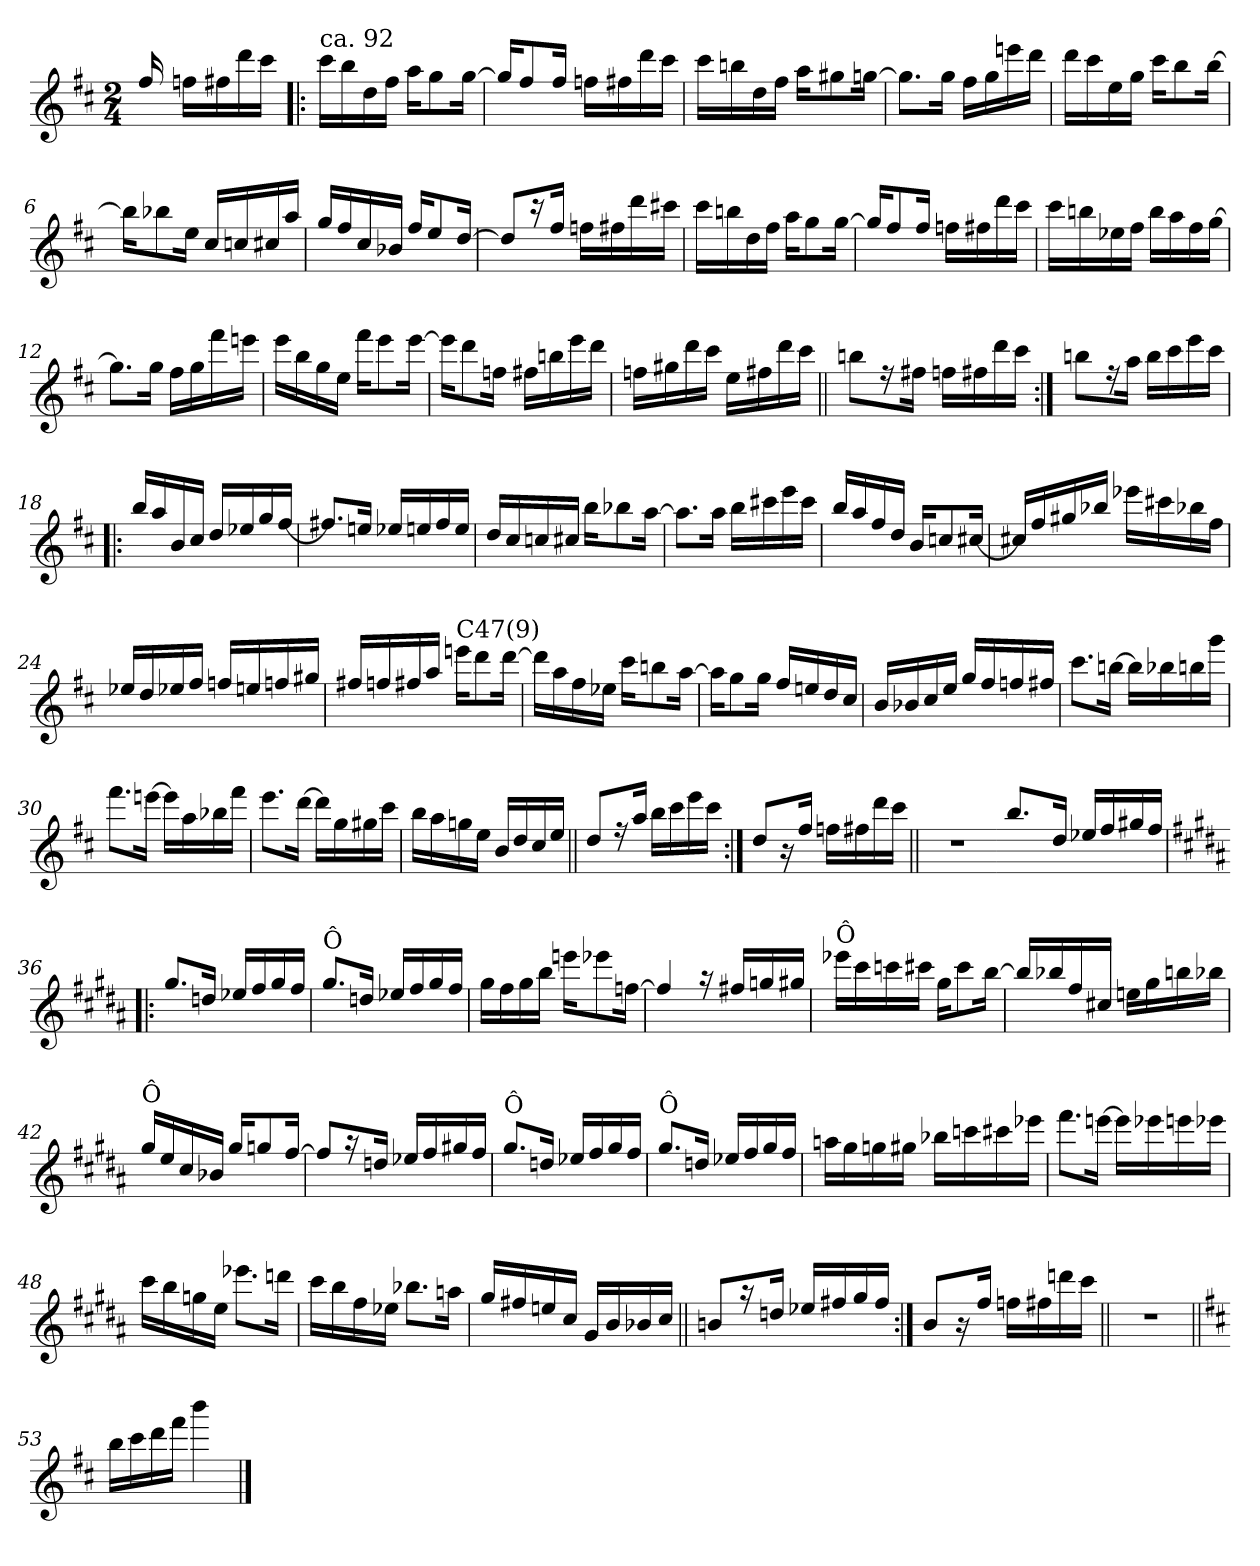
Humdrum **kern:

**kern
*part1
*staff1
*clefG2
*k[f#c#]
*D:
*M2/4
=
16ff#/
16ffn\LL
16ff#X\
16ddd\
16ccc#\JJ
=1!|:
*^
!LO:TX:a:t=ca. 92	!
16ccc#\LL	4B/yy
16bb\	.
16dd\	.
16ff#\JJ	.
16aa\KL	4c#/yy
8gg\	.
[<16gg\Jk	.
=2	=2
16gg/KL]	4d/yy
8ff#/	.
16ff#/Jk	.
16ffn\LL	4e/yy
16ff#X\	.
16ddd\	.
16ccc#\JJ	.
=3	=3
16ccc#\LL	4d/yy
16bbn\	.
16dd\	.
16ff#\JJ	.
16aa\KL	4e-X/yy
8gg#X\	.
[<16ggn\Jk	.
!!LO:LB:g=z	!!
=4	=4
8.gg\L]	4e/yy
16gg\Jk	.
16ff#\LL	4d/yy
16gg\	.
16eeen\	.
16ddd\JJ	.
=5	=5
16ddd\LL	4c#/yy
16ccc#\	.
16ee\	.
16gg\JJ	.
16ccc#\KL	4B/yy
8bb\	.
[<16bb\Jk	.
=6	=6
16bb\KL]	2B-X/yy
8bb-X\	.
16ee\Jk	.
16cc#/LL	.
16ccn/	.
16cc#X/	.
16aa/JJ	.
=7	=7
16gg/LL	4c#/yy
16ff#/	.
16cc#/	.
16b-X/JJ	.
16ff#/KL	4cn/yy
8ee/	.
[>16dd/Jk	.
!!LO:LB:g=z	!!
=8	=8
8dd/L]	4Bn/yy
16r	.
16ff#/Jk	.
16ffn\LL	4f#X/yy
16ff#X\	.
16ddd\	.
16ccc#X\JJ	.
=9	=9
16ccc#\LL	4ryy
16bbn\	.
16dd\	.
16ff#\JJ	.
16aa\KL	4ryy
8gg\	.
[<16gg\Jk	.
=10	=10
16gg/KL]	4ryy
8ff#/	.
16ff#/Jk	.
16ffn\LL	4ryy
16ff#X\	.
16ddd\	.
16ccc#\JJ	.
=11	=11
16ccc#\LL	2ryy
16bbn\	.
16ee-X\	.
16ff#\JJ	.
16bb\LL	.
16aa\	.
16ff#\	.
[<16gg\JJ	.
!!LO:LB:g=z	!!
=12	=12
8.gg\L]	2ryy
16gg\Jk	.
16ff#\LL	.
16gg\	.
16fff#\	.
16eeen\JJ	.
=13	=13
16eee\LL	4ryy
16bb\	.
16gg\	.
16ee\JJ	.
16fff#\KL	4ryy
8eee\	.
[<16eee\Jk	.
=14	=14
16eee\KL]	4ryy
8ddd\	.
16ffn\Jk	.
16ff#X\LL	4ryy
16bbn\	.
16eee\	.
16ddd\JJ	.
=15	=15
16ffn\LL	8ryy
16gg#X\	.
16ddd\	8ryy
16ccc#\JJ	.
16ee\LL	4ryy
16ff#X\	.
16ddd\	.
16ccc#\JJ	.
!!LO:LB:g=z	!!
=16||	=16||
8bbn\L	4ryy
16r	.
16ff#X\Jk	.
16ffn\LL	4ryy
16ff#X\	.
16ddd\	.
16ccc#\JJ	.
=17:|!	=17:|!
8bbn\L	4ryy
16r	.
16aa\Jk	.
16bb\LL	4ryy
16ccc#\	.
16eee\	.
16ccc#\JJ	.
=18!|:	=18!|:
16bb/LL	4ryy
16aa/	.
16b/	.
16cc#/JJ	.
16dd/LL	4ryy
16ee-X/	.
16gg/	.
[>16ff#/JJ	.
=19	=19
8.ff#X/L]	2ryy
16een/Jk	.
16ee-X/LL	.
16een/	.
16ff#/	.
16ee/JJ	.
!!LO:LB:g=z	!!
=20	=20
16dd/LL	4ryy
16cc#/	.
16ccn/	.
16cc#X/JJ	.
16bb\KL	4ryy
8bb-X\	.
[<16aa\Jk	.
=21	=21
8.aa\L]	4ryy
16aa\Jk	.
16bb\LL	4ryy
16ccc#X\	.
16eee\	.
16ccc#\JJ	.
=22	=22
16bb/LL	4ryy
16aa/	.
16ff#/	.
16dd/JJ	.
16b/KL	4ryy
8ccn/	.
[>16cc#X/Jk	.
=23	=23
16cc#X/LL]	2ryy
16ff#/	.
16gg#X/	.
16bb-X/JJ	.
16eee-X\LL	.
16ccc#X\	.
16bb-X\	.
16ff#\JJ	.
!!LO:LB:g=z	!!
=24	=24
16ee-X/LL	4ryy
16dd/	.
16ee-X/	.
16ff#/JJ	.
16ffn/LL	4ryy
16een/	.
16ffn/	.
16gg#X/JJ	.
=25	=25
16ff#X/LL	4ryy
16ffn/	.
16ff#X/	.
16aa/JJ	.
!LO:TX:a:t=C47(9)	!
16eeen\KL	4ryy
8ddd\	.
[<16ddd\Jk	.
=26	=26
16ddd\LL]	4ryy
16aa\	.
16ff#\	.
16ee-X\JJ	.
16ccc#\KL	4ryy
8bbn\	.
[<16aa\Jk	.
=27	=27
16aa\KL]	2ryy
8gg\	.
16gg\Jk	.
16ff#/LL	.
16een/	.
16dd/	.
16cc#/JJ	.
!!LO:LB:g=z	!!
=28	=28
16b/LL	4ryy
16b-X/	.
16cc#/	.
16ee/JJ	.
16gg/LL	4ryy
16ff#/	.
16ffn/	.
16ff#X/JJ	.
=29	=29
8.ccc#\L	4ryy
[<16bbn\Jk	.
16bb\LL]	4ryy
16bb-X\	.
16bbn\	.
16ggg\JJ	.
=30	=30
8.fff#\L	4ryy
[<16eeen\Jk	.
16eee\LL]	4ryy
16aa\	.
16bb-X\	.
16fff#\JJ	.
=31	=31
8.eee\L	4ryy
[<16ddd\Jk	.
16ddd\LL]	4ryy
16gg\	.
16gg#X\	.
16ccc#\JJ	.
!!LO:PB:g=z	!!
=32	=32
16bb\LL	4ryy
16aa\	.
16ggn\	.
16ee\JJ	.
16b/LL	4ryy
16dd/	.
16cc#/	.
16ee/JJ	.
=33||	=33||
8dd/L	4ryy
16r	.
16aa/Jk	.
16bb\LL	4ryy
16ccc#\	.
16eee\	.
16ccc#\JJ	.
=34:|!	=34:|!
8dd/L	4ryy
16r	.
16ff#/Jk	.
16ffn\LL	4ryy
16ff#X\	.
16ddd\	.
16ccc#\JJ	.
*v	*v
=34X341||
2r
!!LO:LB:g=z
=35-
*^
8.bb/L	8ryy
.	8ryy
16dd/Jk	.
16ee-X/LL	4ryy
16ff#/	.
16gg#X/	.
16ff#/JJ	.
=36!|:	=36!|:
*k[f#c#g#d#a#]	*
*B:	*
8.gg#/L	2ryy
16ddn/Jk	.
16ee-X/LL	.
16ff#/	.
16gg#/	.
16ff#/JJ	.
=37	=37
!LO:TX:a:t=Ô	!
8.gg#/L	2ryy
16ddn/Jk	.
16ee-X/LL	.
16ff#/	.
16gg#/	.
16ff#/JJ	.
=38	=38
16gg#\LL	4ryy
16ff#\	.
16gg#\	.
16bb\JJ	.
16eeen\KL	4ryy
8eee-X\	.
[<16ffn\Jk	.
!!LO:LB:g=z	!!
=39	=39
4ffn/]	2ryy
16raa	.
16ff#X/LL	.
16ggn/	.
16gg#X/JJ	.
=40	=40
!LO:TX:a:t=Ô	!
16eee-X\LL	2ryy
16ccc#\	.
16cccn\	.
16ccc#X\JJ	.
16gg#\KL	.
8ccc#\	.
[<16bb\Jk	.
=41	=41
16bb/LL]	2ryy
16bb-X/	.
16ff#/	.
16cc#X/JJ	.
16een\LL	.
16gg#\	.
16bbn\	.
16bb-X\JJ	.
=42	=42
!LO:TX:a:t=Ô	!
16gg#/LL	2ryy
16ee/	.
16cc#/	.
16b-X/JJ	.
16gg#/KL	.
8ggn/	.
[>16ff#/Jk	.
!!LO:LB:g=z	!!
=43	=43
8ff#/L]	2ryy
16r	.
16ddn/Jk	.
16ee-X/LL	.
16ff#/	.
16gg#X/	.
16ff#/JJ	.
=44	=44
!LO:TX:a:t=Ô	!
8.gg#/L	2ryy
16ddn/Jk	.
16ee-X/LL	.
16ff#/	.
16gg#/	.
16ff#/JJ	.
=45	=45
!LO:TX:a:t=Ô	!
8.gg#/L	2ryy
16ddn/Jk	.
16ee-X/LL	.
16ff#/	.
16gg#/	.
16ff#/JJ	.
=46	=46
16aan\LL	4ryy
16gg#\	.
16ggn\	.
16gg#X\JJ	.
16bb-X\LL	4ryy
16cccn\	.
16ccc#X\	.
16eee-X\JJ	.
!!LO:LB:g=z	!!
=47	=47
8.fff#\L	2ryy
[<16eeen\Jk	.
16eee\LL]	.
16eee-X\	.
16eeen\	.
16eee-X\JJ	.
=48	=48
16ccc#\LL	2rayy
16bb\	.
16ggn\	.
16ee\JJ	.
8.eee-X\L	.
16dddn\Jk	.
=49	=49
16ccc#\LL	4ryy
16bb\	.
16ff#\	.
16ee-X\JJ	.
8.bb-X\L	4ryy
16aan\Jk	.
=50	=50
16gg#/LL	4ryy
16ff#X/	.
16een/	.
16cc#/JJ	.
16g#/LL	8ryy
16b/	.
16b-X/	8ryy
16cc#/JJ	.
!!LO:LB:g=z	!!
=51||	=51||
8bn/L	2ryy
16r	.
16ddn/Jk	.
16ee-X/LL	.
16ff#X/	.
16gg#/	.
16ff#/JJ	.
=52:|!	=52:|!
8b/L	8ryy
16r	8ryy
16ff#/Jk	.
16ffn\LL	4ryy
16ff#X\	.
16dddn\	.
16ccc#\JJ	.
*v	*v
=52X522||
2r
=53||
*k[f#c#]
*D:
*^
16bb\LL	2ryy
16ccc#\	.
16ddd\	.
16fff#\JJ	.
4bbb\	.
*v	*v
==
*-
